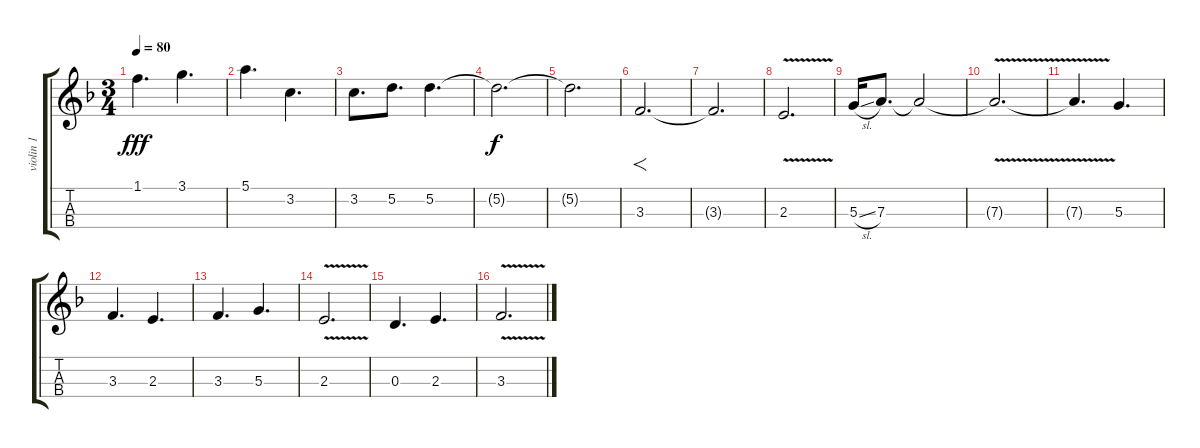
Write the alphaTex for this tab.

\track ("violin 1" "violin 1") {instrument stringensemble2}
\staff {score tabs}
\tuning (E5 A4 D4 G3) {hide}
\ts (3 4)
\tempo 80
\clef g2
\ks f
1.1.4{d dy fff} 3.1.4{d} |
5.1.4{d} 3.2.4{d} |
3.2.8{d} 5.2.8{d} 5.2.4{d} |
5.2{t}.2{d dy f} |
5.2{t}.2{d volume 2} |
3.3.2{f d volume 16 instrument bagpipe} |
3.3{t}.2{d} |
2.3{v}.2{d} |
5.3{sl}.16 7.3.8{d} 7.3{t}.2 |
7.3{v t}.2{d} |
7.3{t}.4{d} 5.3.4{d} |
3.3.4{d} 2.3.4{d} |
3.3.4{d} 5.3.4{d} |
2.3{v}.2{d} |
0.3.4{d} 2.3.4{d} |
3.3{v}.2{d}
